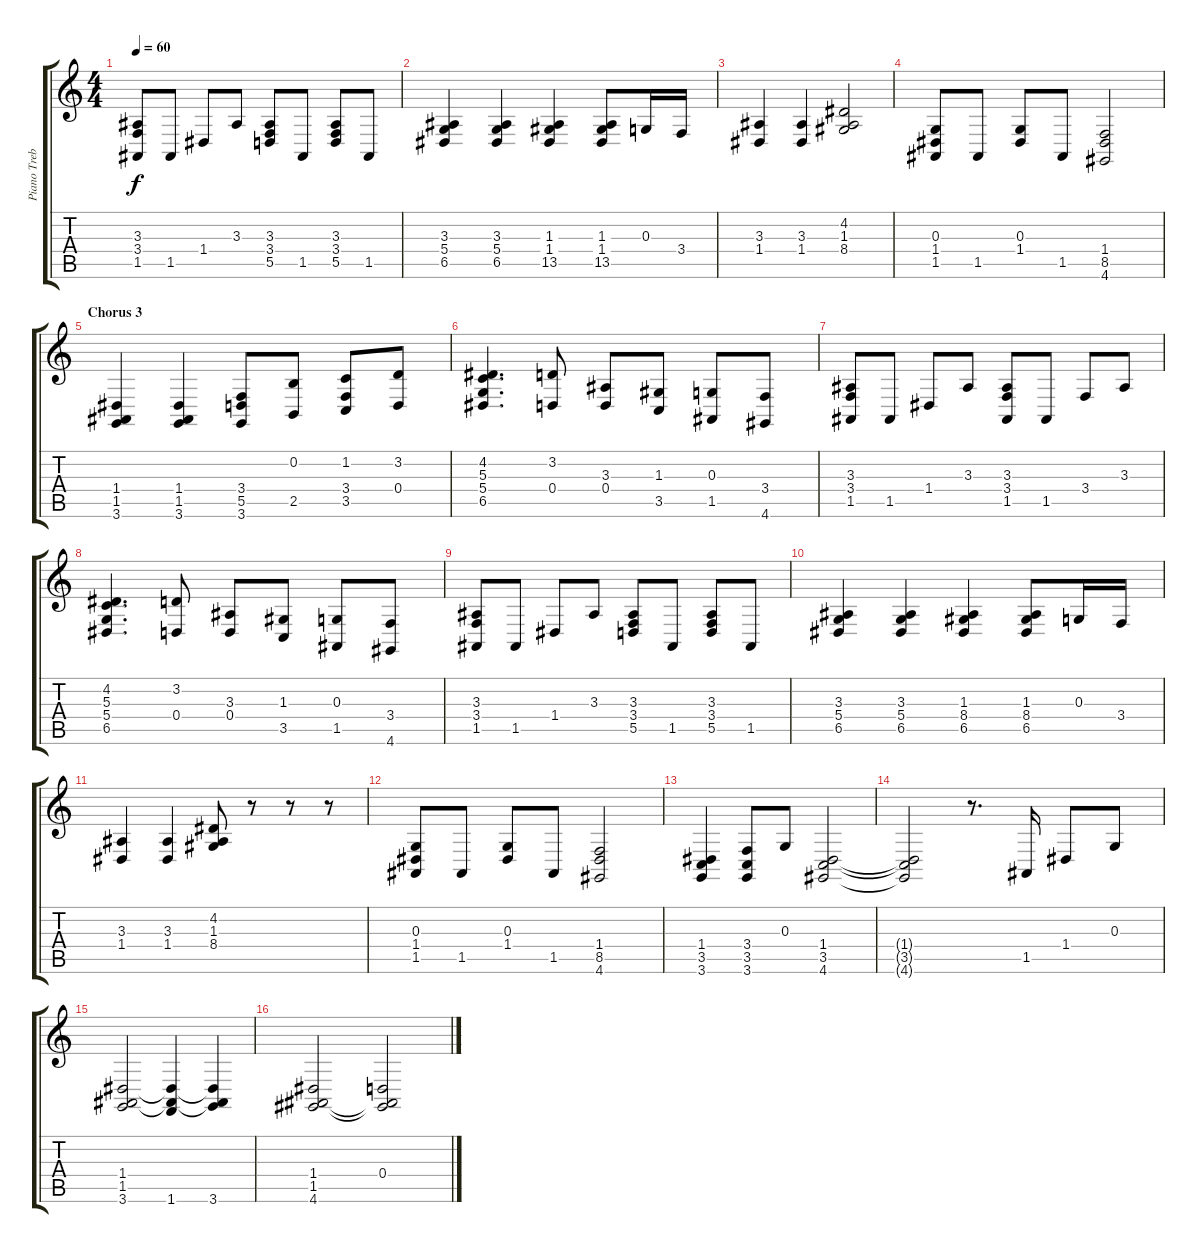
\track ("Piano Treble" "Piano Treb") {instrument brightacousticpiano}
\staff {score tabs}
\tuning (E4 B3 G3 D3 A2 E2) {hide}
\ts (4 4)
\tempo 60
\clef g2
\ks c
(3.3 3.4 1.5).8{dy f} 1.5.8 1.4.8 3.3.8 (3.3 3.4 5.5).8 1.5.8 (3.3 3.4 5.5).8 1.5.8 |
(3.3 5.4 6.5).4 (3.3 5.4 6.5).4 (1.3 1.4 13.5).4 (1.3 1.4 13.5).8 0.3.16 3.4.16 |
(3.3 1.4).4 (3.3 1.4).4 (4.2 1.3 8.4).2 |
(0.3 1.4 1.5).8 1.5.8 (0.3 1.4).8 1.5.8 (1.4 8.5 4.6).2 |
\section ("" "Chorus 3")
(1.4 1.5 3.6).4 (1.4 1.5 3.6).4 (3.4 5.5 3.6).8 (0.2 2.5).8 (1.2 3.4 3.5).8 (3.2 0.4).8 |
(4.2 5.3 5.4 6.5).4{d} (3.2 0.4).8 (3.3 0.4).8 (1.3 3.5).8 (0.3 1.5).8 (3.4 4.6).8 |
(3.3 3.4 1.5).8 1.5.8 1.4.8 3.3.8 (3.3 3.4 1.5).8 1.5.8 3.4.8 3.3.8 |
(4.2 5.3 5.4 6.5).4{d} (3.2 0.4).8 (3.3 0.4).8 (1.3 3.5).8 (0.3 1.5).8 (3.4 4.6).8 |
(3.3 3.4 1.5).8 1.5.8 1.4.8 3.3.8 (3.3 3.4 5.5).8 1.5.8 (3.3 3.4 5.5).8 1.5.8 |
(3.3 5.4 6.5).4 (3.3 5.4 6.5).4 (1.3 8.4 6.5).4 (1.3 8.4 6.5).8 0.3.16 3.4.16 |
(3.3 1.4).4 (3.3 1.4).4 (4.2 1.3 8.4).8 r.8 r.8 r.8 |
(0.3 1.4 1.5).8 1.5.8 (0.3 1.4).8 1.5.8 (1.4 8.5 4.6).2 |
(1.4 3.5 3.6).4 (3.4 3.5 3.6).8 0.3.8 (1.4 3.5 4.6).2 |
(1.4{t} 3.5{t} 4.6{t}).2 r.8{d} 1.5.16 1.4.8 0.3.8 |
(1.4 1.5 3.6).2 (1.4{t} 1.5{t} 1.6).4 (1.4{t} 1.5{t} 3.6).4 |
(1.4 1.5 4.6).2 (0.4 1.5{t} 4.6{t}).2
